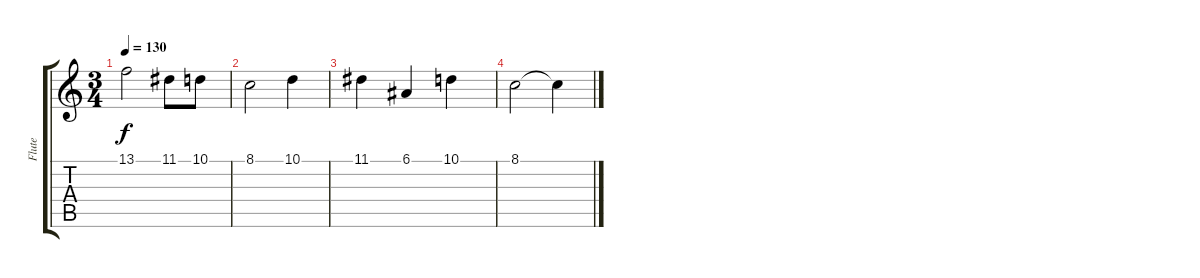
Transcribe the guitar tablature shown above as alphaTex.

\track ("Flute" "Flute") {instrument flute}
\staff {score tabs}
\tuning (E4 B3 G3 D3 A2 E2) {hide}
\ts (3 4)
\tempo 130
\clef g2
\ks c
13.1.2{dy f} 11.1.8 10.1.8 |
8.1.2 10.1.4 |
11.1.4 6.1.4 10.1.4 |
8.1.2 8.1{t}.4
